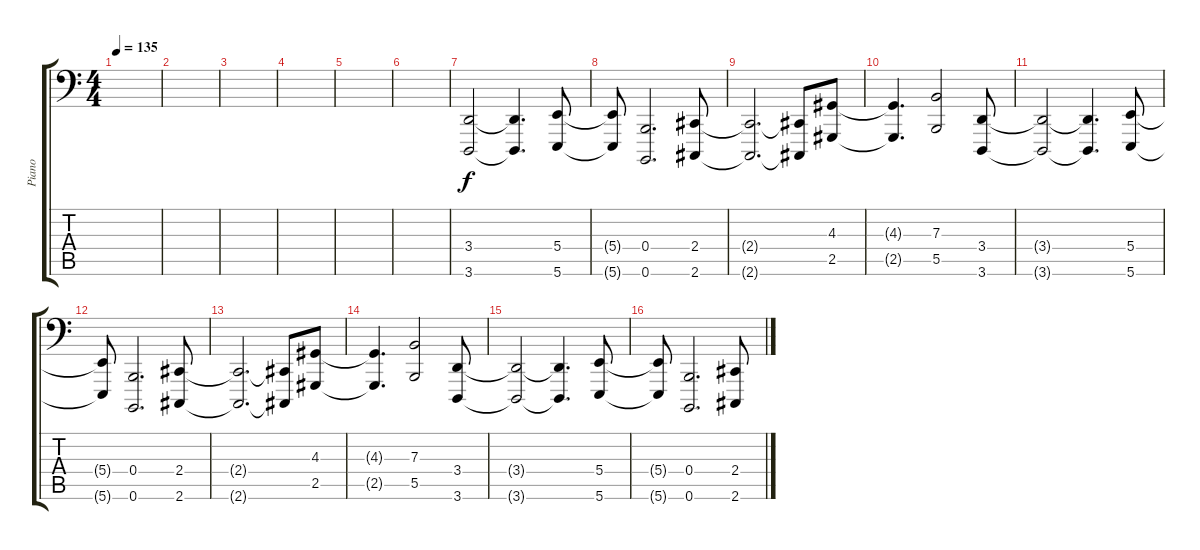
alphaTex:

\track ("Piano" "Piano") {instrument acousticgrandpiano}
\staff {score tabs}
\tuning (Db3 Ab2 E2 B1 Gb1 B0) {hide}
\ts (4 4)
\tempo 135
\clef f4
\ks c
|
|
|
|
|
|
(3.4 3.6).2 (3.4{t} 3.6{t}).4{d} (5.4 5.6).8 |
(5.4{t} 5.6{t}).8 (0.4 0.6).2{d} (2.4 2.6).8 |
(2.4{t} 2.6{t}).2{d} (2.4{t} 2.6{t}).8 (4.3 2.5).8 |
(4.3{t} 2.5{t}).4{d} (7.3 5.5).2 (3.4 3.6).8 |
(3.4{t} 3.6{t}).2 (3.4{t} 3.6{t}).4{d} (5.4 5.6).8 |
(5.4{t} 5.6{t}).8 (0.4 0.6).2{d} (2.4 2.6).8 |
(2.4{t} 2.6{t}).2{d} (2.4{t} 2.6{t}).8 (4.3 2.5).8 |
(4.3{t} 2.5{t}).4{d} (7.3 5.5).2 (3.4 3.6).8 |
(3.4{t} 3.6{t}).2 (3.4{t} 3.6{t}).4{d} (5.4 5.6).8 |
(5.4{t} 5.6{t}).8 (0.4 0.6).2{d} (2.4 2.6).8
